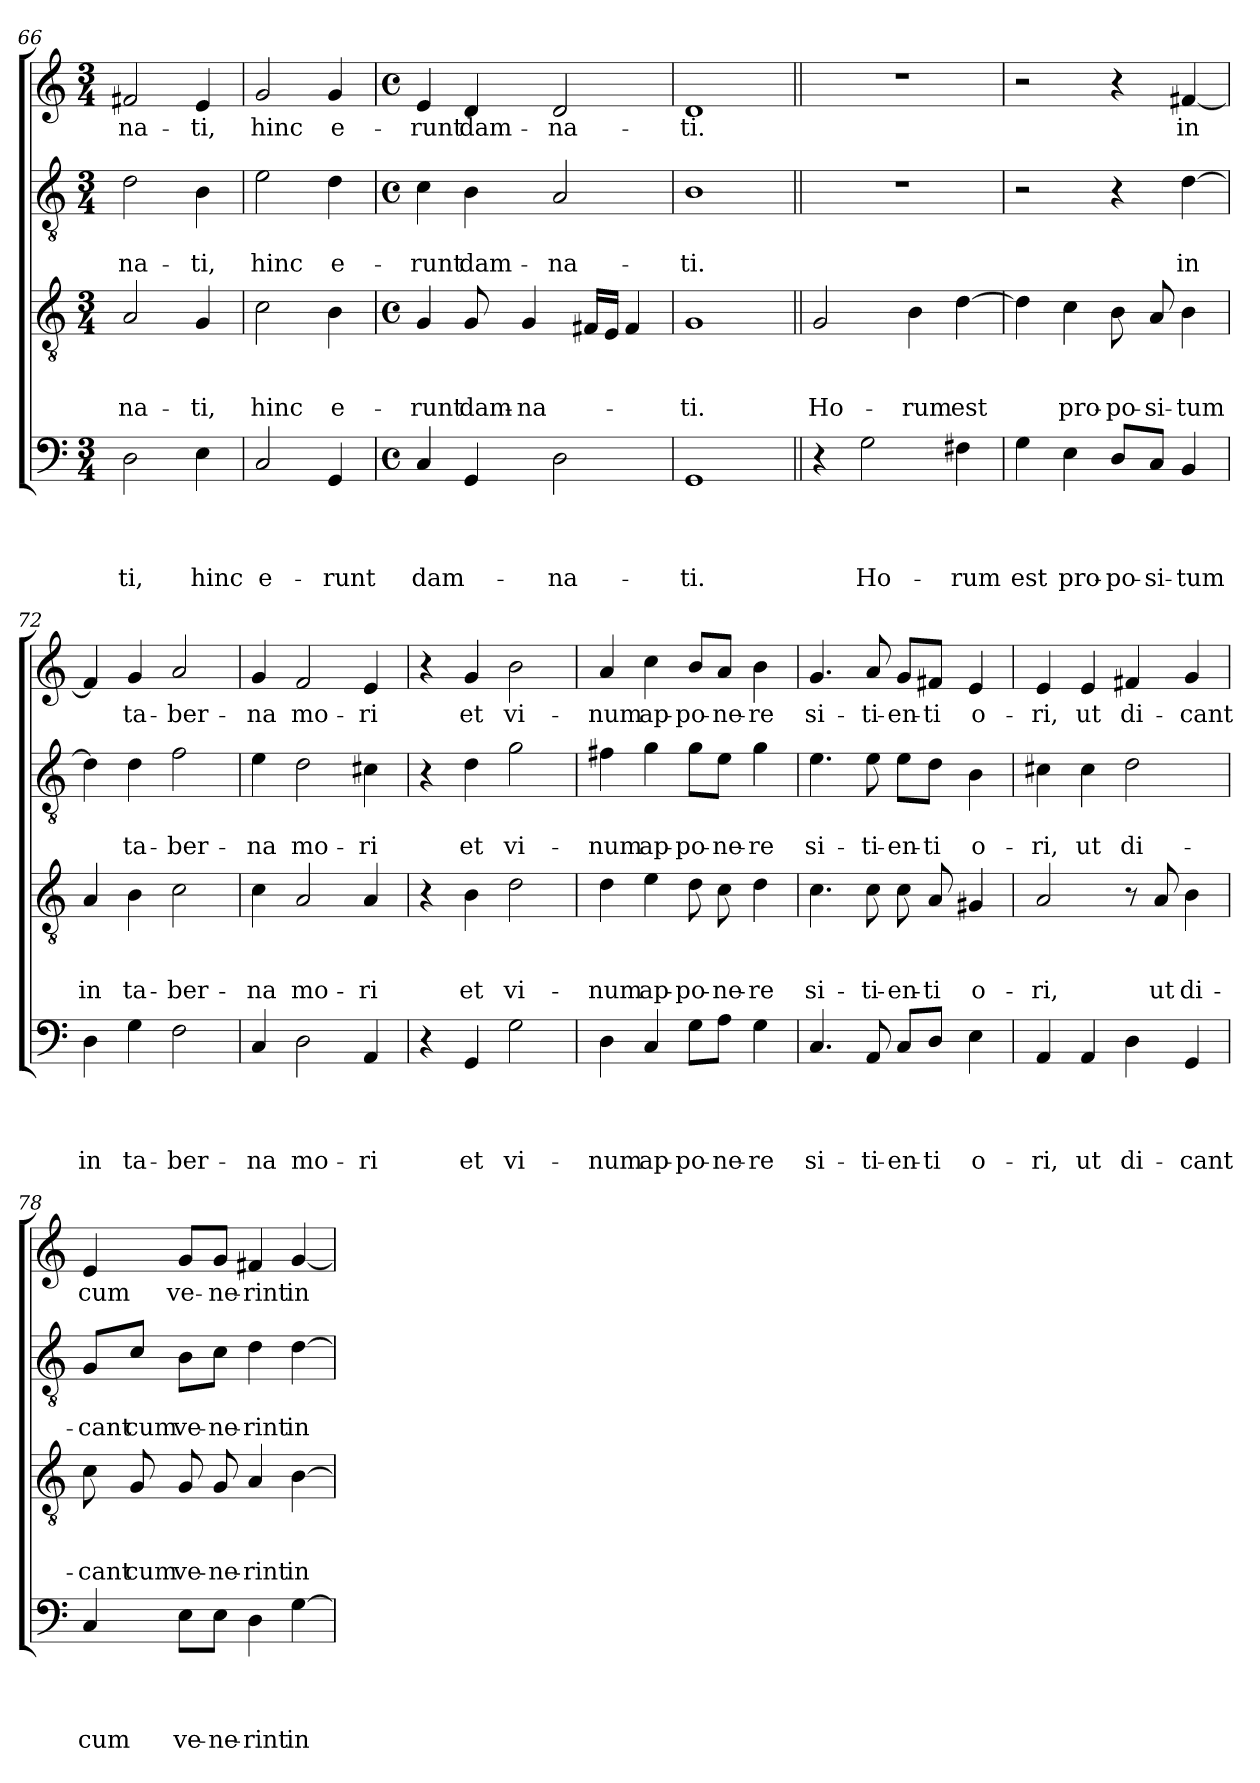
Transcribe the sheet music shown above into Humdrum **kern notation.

**kern	**text	**text	**text	**text	**kern	**text	**text	**text	**kern	**text	**text	**kern	**text
*part4	*part4	*part4	*part4	*part4	*part3	*part3	*part3	*part3	*part2	*part2	*part2	*part1	*part1
*staff4	*staff4	*staff4	*staff4	*staff4	*staff3	*staff3	*staff3	*staff3	*staff2	*staff2	*staff2	*staff1	*staff1
*clefF4	*	*	*	*	*clefGv2	*	*	*	*clefGv2	*	*	*clefG2	*
*k[]	*	*	*	*	*k[]	*	*	*	*k[]	*	*	*k[]	*
*C:	*	*	*	*	*C:	*	*	*	*C:	*	*	*C:	*
*M3/4	*	*	*	*	*M3/4	*	*	*	*M3/4	*	*	*M3/4	*
=66	=66	=66	=66	=66	=66	=66	=66	=66	=66	=66	=66	=66	=66
!	!	!	!	!LO:LY:b	!	!	!	!LO:LY:b	!	!	!LO:LY:b	!	!LO:LY:b
2D\	.	.	.	-ti,	2A/	.	.	-na-	2d\	.	-na-	2f#X/	-na-
!	!	!	!	!LO:LY:b	!	!	!	!LO:LY:b	!	!	!LO:LY:b	!	!LO:LY:b
4E\	.	.	.	hinc	4G/	.	.	-ti,	4B\	.	-ti,	4e/	-ti,
=67	=67	=67	=67	=67	=67	=67	=67	=67	=67	=67	=67	=67	=67
!	!	!	!	!LO:LY:b	!	!	!	!LO:LY:b	!	!	!LO:LY:b	!	!LO:LY:b
2C/	.	.	.	e-	2c\	.	.	hinc	2e\	.	hinc	2g/	hinc
!	!	!	!	!LO:LY:b	!	!	!	!LO:LY:b	!	!	!LO:LY:b	!	!LO:LY:b
4GG/	.	.	.	-runt	4B\	.	.	e-	4d\	.	e-	4g/	e-
!!LO:LB:g=z
=68	=68	=68	=68	=68	=68	=68	=68	=68	=68	=68	=68	=68	=68
*M4/4	*	*	*	*	*M4/4	*	*	*	*M4/4	*	*	*M4/4	*
*met(c)	*	*	*	*	*met(c)	*	*	*	*met(c)	*	*	*met(c)	*
!	!	!	!	!LO:LY:b	!	!	!	!LO:LY:b	!	!	!LO:LY:b	!	!LO:LY:b
4C/	.	.	.	dam-	4G/	.	.	-runt	4c\	.	-runt	4e/	-runt
!	!	!	!	!	!	!	!	!LO:LY:b	!	!	!LO:LY:b	!	!LO:LY:b
4GG/	.	.	.	.	8G/	.	.	dam-	4B\	.	dam-	4d/	dam-
!	!	!	!	!	!	!	!	!LO:LY:b	!	!	!	!	!
.	.	.	.	.	4G/	.	.	-na-	.	.	.	.	.
!	!	!	!	!LO:LY:b	!	!	!	!	!	!	!LO:LY:b	!	!LO:LY:b
2D\	.	.	.	-na-	.	.	.	.	2A/	.	-na-	2d/	-na-
.	.	.	.	.	16F#X/LL	.	.	.	.	.	.	.	.
.	.	.	.	.	16E/JJ	.	.	.	.	.	.	.	.
.	.	.	.	.	4F#/	.	.	.	.	.	.	.	.
=69	=69	=69	=69	=69	=69	=69	=69	=69	=69	=69	=69	=69	=69
!	!	!	!	!LO:LY:b	!	!	!	!LO:LY:b	!	!	!LO:LY:b	!	!LO:LY:b
1GG	.	.	.	-ti.	1G	.	.	-ti.	1B	.	-ti.	1d	-ti.
=70||	=70||	=70||	=70||	=70||	=70||	=70||	=70||	=70||	=70||	=70||	=70||	=70||	=70||
!	!	!	!	!	!	!	!	!LO:LY:b	!	!	!	!	!
4r	.	.	.	.	2G/	.	.	Ho-	1r	.	.	1r	.
!	!	!	!	!LO:LY:b	!	!	!	!	!	!	!	!	!
2G\	.	.	.	Ho-	.	.	.	.	.	.	.	.	.
!	!	!	!	!	!	!	!	!LO:LY:b	!	!	!	!	!
.	.	.	.	.	4B\	.	.	-rum	.	.	.	.	.
!	!	!	!	!LO:LY:b	!	!	!	!LO:LY:b	!	!	!	!	!
4F#X\	.	.	.	-rum	[4d\	.	.	est	.	.	.	.	.
=71	=71	=71	=71	=71	=71	=71	=71	=71	=71	=71	=71	=71	=71
!	!	!	!	!LO:LY:b	!	!	!	!	!	!	!	!	!
4G\	.	.	.	est	4d\]	.	.	.	2r	.	.	2r	.
!	!	!	!	!LO:LY:b	!	!	!	!LO:LY:b	!	!	!	!	!
4E\	.	.	.	pro-	4c\	.	.	pro-	.	.	.	.	.
!	!	!	!	!LO:LY:b	!	!	!	!LO:LY:b	!	!	!	!	!
8D/L	.	.	.	-po-	8B\	.	.	-po-	4r	.	.	4r	.
!	!	!	!	!LO:LY:b	!	!	!	!LO:LY:b	!	!	!	!	!
8C/J	.	.	.	-si-	8A/	.	.	-si-	.	.	.	.	.
!	!	!	!	!LO:LY:b	!	!	!	!LO:LY:b	!	!	!LO:LY:b	!	!LO:LY:b
4BB/	.	.	.	-tum	4B\	.	.	-tum	[4d\	.	in	[4f#X/	in
=72	=72	=72	=72	=72	=72	=72	=72	=72	=72	=72	=72	=72	=72
!	!	!	!	!LO:LY:b	!	!	!	!LO:LY:b	!	!	!	!	!
4D\	.	.	.	in	4A/	.	.	in	4d\]	.	.	4f#/]	.
!	!	!	!	!LO:LY:b	!	!	!	!LO:LY:b	!	!	!LO:LY:b	!	!LO:LY:b
4G\	.	.	.	ta-	4B\	.	.	ta-	4d\	.	ta-	4g/	ta-
!	!	!	!	!LO:LY:b	!	!	!	!LO:LY:b	!	!	!LO:LY:b	!	!LO:LY:b
2F\	.	.	.	-ber-	2c\	.	.	-ber-	2f\	.	-ber-	2a/	-ber-
=73	=73	=73	=73	=73	=73	=73	=73	=73	=73	=73	=73	=73	=73
!	!	!	!	!LO:LY:b	!	!	!	!LO:LY:b	!	!	!LO:LY:b	!	!LO:LY:b
4C/	.	.	.	-na	4c\	.	.	-na	4e\	.	-na	4g/	-na
!	!	!	!	!LO:LY:b	!	!	!	!LO:LY:b	!	!	!LO:LY:b	!	!LO:LY:b
2D\	.	.	.	mo-	2A/	.	.	mo-	2d\	.	mo-	2f/	mo-
!	!	!	!	!LO:LY:b	!	!	!	!LO:LY:b	!	!	!LO:LY:b	!	!LO:LY:b
4AA/	.	.	.	-ri	4A/	.	.	-ri	4c#X\	.	-ri	4e/	-ri
!!LO:PB:g=z
=74	=74	=74	=74	=74	=74	=74	=74	=74	=74	=74	=74	=74	=74
4r	.	.	.	.	4r	.	.	.	4r	.	.	4r	.
!	!	!	!	!LO:LY:b	!	!	!	!LO:LY:b	!	!	!LO:LY:b	!	!LO:LY:b
4GG/	.	.	.	et	4B\	.	.	et	4d\	.	et	4g/	et
!	!	!	!	!LO:LY:b	!	!	!	!LO:LY:b	!	!	!LO:LY:b	!	!LO:LY:b
2G\	.	.	.	vi-	2d\	.	.	vi-	2g\	.	vi-	2b\	vi-
=75	=75	=75	=75	=75	=75	=75	=75	=75	=75	=75	=75	=75	=75
!	!	!	!	!LO:LY:b	!	!	!	!LO:LY:b	!	!	!LO:LY:b	!	!LO:LY:b
4D\	.	.	.	-num	4d\	.	.	-num	4f#X\	.	-num	4a/	-num
!	!	!	!	!LO:LY:b	!	!	!	!LO:LY:b	!	!	!LO:LY:b	!	!LO:LY:b
4C/	.	.	.	ap-	4e\	.	.	ap-	4g\	.	ap-	4cc\	ap-
!	!	!	!	!LO:LY:b	!	!	!	!LO:LY:b	!	!	!LO:LY:b	!	!LO:LY:b
8G\L	.	.	.	-po-	8d\	.	.	-po-	8g\L	.	-po-	8b/L	-po-
!	!	!	!	!LO:LY:b	!	!	!	!LO:LY:b	!	!	!LO:LY:b	!	!LO:LY:b
8A\J	.	.	.	-ne-	8c\	.	.	-ne-	8e\J	.	-ne-	8a/J	-ne-
!	!	!	!	!LO:LY:b	!	!	!	!LO:LY:b	!	!	!LO:LY:b	!	!LO:LY:b
4G\	.	.	.	-re	4d\	.	.	-re	4g\	.	-re	4b\	-re
=76	=76	=76	=76	=76	=76	=76	=76	=76	=76	=76	=76	=76	=76
!	!	!	!	!LO:LY:b	!	!	!	!LO:LY:b	!	!	!LO:LY:b	!	!LO:LY:b
4.C/	.	.	.	si-	4.c\	.	.	si-	4.e\	.	si-	4.g/	si-
!	!	!	!	!LO:LY:b	!	!	!	!LO:LY:b	!	!	!LO:LY:b	!	!LO:LY:b
8AA/	.	.	.	-ti-	8c\	.	.	-ti-	8e\	.	-ti-	8a/	-ti-
!	!	!	!	!LO:LY:b	!	!	!	!LO:LY:b	!	!	!LO:LY:b	!	!LO:LY:b
8C/L	.	.	.	-en-	8c\	.	.	-en-	8e\L	.	-en-	8g/L	-en-
!	!	!	!	!LO:LY:b	!	!	!	!LO:LY:b	!	!	!LO:LY:b	!	!LO:LY:b
8D/J	.	.	.	-ti	8A/	.	.	-ti	8d\J	.	-ti	8f#X/J	-ti
!	!	!	!	!LO:LY:b	!	!	!	!LO:LY:b	!	!	!LO:LY:b	!	!LO:LY:b
4E\	.	.	.	o-	4G#X/	.	.	o-	4B\	.	o-	4e/	o-
=77	=77	=77	=77	=77	=77	=77	=77	=77	=77	=77	=77	=77	=77
!	!	!	!	!LO:LY:b	!	!	!	!LO:LY:b	!	!	!LO:LY:b	!	!LO:LY:b
4AA/	.	.	.	-ri,	2A/	.	.	-ri,	4c#X\	.	-ri,	4e/	-ri,
!	!	!	!	!LO:LY:b	!	!	!	!	!	!	!LO:LY:b	!	!LO:LY:b
4AA/	.	.	.	ut	.	.	.	.	4c#\	.	ut	4e/	ut
!	!	!	!	!LO:LY:b	!	!	!	!	!	!	!LO:LY:b	!	!LO:LY:b
4D\	.	.	.	di-	8r	.	.	.	2d\	.	di-	4f#X/	di-
!	!	!	!	!	!	!	!	!LO:LY:b	!	!	!	!	!
.	.	.	.	.	8A/	.	.	ut	.	.	.	.	.
!	!	!	!	!LO:LY:b	!	!	!	!LO:LY:b	!	!	!	!	!LO:LY:b
4GG/	.	.	.	-cant	4B\	.	.	di-	.	.	.	4g/	-cant
=78	=78	=78	=78	=78	=78	=78	=78	=78	=78	=78	=78	=78	=78
!	!	!	!	!LO:LY:b	!	!	!	!LO:LY:b	!	!	!LO:LY:b	!	!LO:LY:b
4C/	.	.	.	cum	8c\	.	.	-cant	8G/L	.	-cant	4e/	cum
!	!	!	!	!	!	!	!	!LO:LY:b	!	!	!LO:LY:b	!	!
.	.	.	.	.	8G/	.	.	cum	8c/J	.	cum	.	.
!	!	!	!	!LO:LY:b	!	!	!	!LO:LY:b	!	!	!LO:LY:b	!	!LO:LY:b
8E\L	.	.	.	ve-	8G/	.	.	ve-	8B\L	.	ve-	8g/L	ve-
!	!	!	!	!LO:LY:b	!	!	!	!LO:LY:b	!	!	!LO:LY:b	!	!LO:LY:b
8E\J	.	.	.	-ne-	8G/	.	.	-ne-	8c\J	.	-ne-	8g/J	-ne-
!	!	!	!	!LO:LY:b	!	!	!	!LO:LY:b	!	!	!LO:LY:b	!	!LO:LY:b
4D\	.	.	.	-rint	4A/	.	.	-rint	4d\	.	-rint	4f#X/	-rint
!	!	!	!	!LO:LY:b	!	!	!	!LO:LY:b	!	!	!LO:LY:b	!	!LO:LY:b
[4G\	.	.	.	in-	[4B\	.	.	in-	[4d\	.	in-	[4g/	in-
=	=	=	=	=	=	=	=	=	=	=	=	=	=
*-	*-	*-	*-	*-	*-	*-	*-	*-	*-	*-	*-	*-	*-
